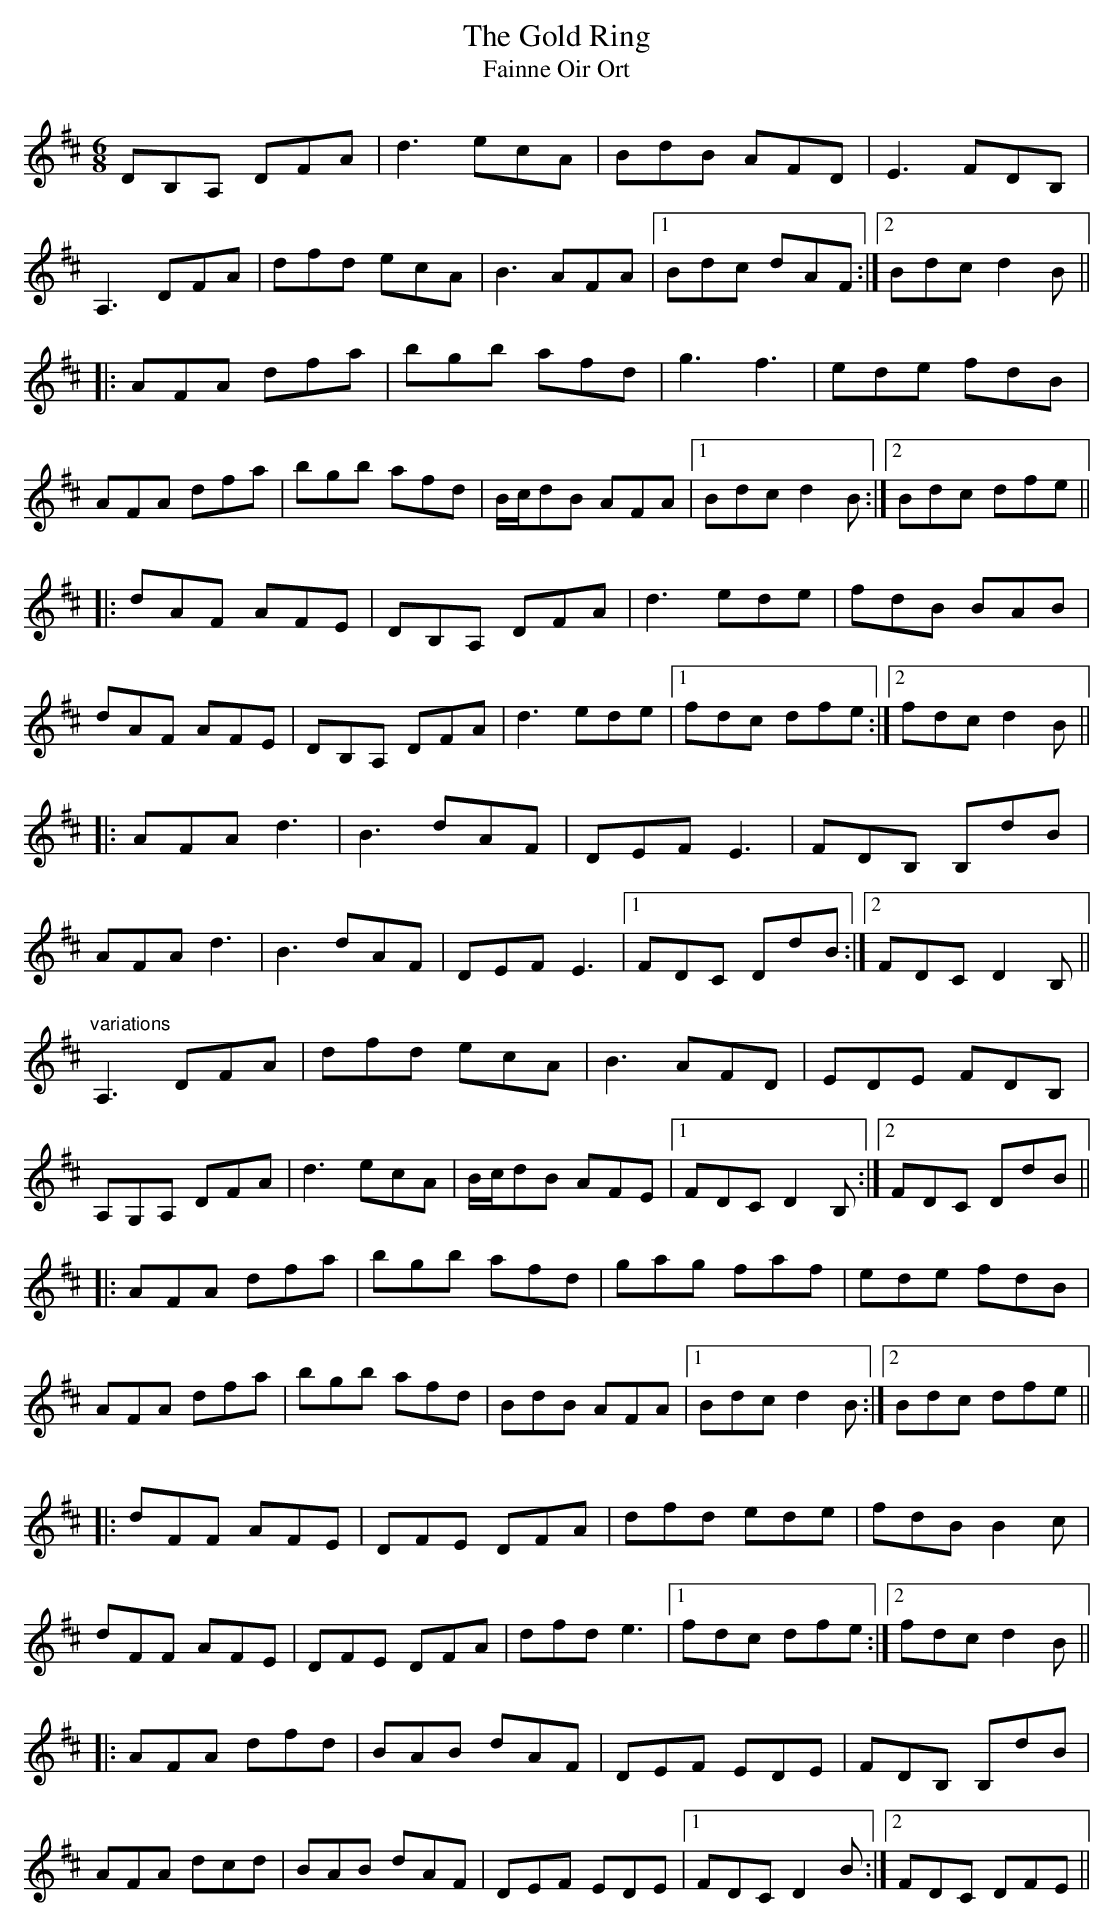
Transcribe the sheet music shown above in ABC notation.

X:1
T:Gold Ring, The
T:Fainne Oir Ort
M:6/8
K:D
DB,A, DFA|d3 ecA|BdB AFD|E3 FDB,|
A,3 DFA|dfd ecA|B3 AFA|1 Bdc dAF:|2 Bdc d2B||
|:AFA dfa|bgb afd|g3 f3|ede fdB|
AFA dfa|bgb afd|B/c/dB AFA|1 Bdc d2B:|2 Bdc dfe||
|:dAF AFE|DB,A, DFA|d3 ede|fdB BAB|
dAF AFE|DB,A, DFA|d3 ede|1 fdc dfe:|2 fdc d2B||
|:AFA d3|B3 dAF|DEF E3|FDB, B,dB|
AFA d3|B3 dAF|DEF E3|1 FDC DdB:|2 FDC D2B,||
"variations"
A,3 DFA|dfd ecA|B3 AFD|EDE FDB,|
A,G,A, DFA|d3 ecA|B/c/dB AFE|1 FDC D2B,:|2 FDC DdB||
|:AFA dfa|bgb afd|gag faf|ede fdB|
AFA dfa|bgb afd|BdB AFA|1 Bdc d2B:|2 Bdc dfe||
|:dFF AFE|DFE DFA|dfd ede|fdB B2c|
dFF AFE|DFE DFA|dfd e3|1 fdc dfe:|2 fdc d2B||
|:AFA dfd|BAB dAF|DEF EDE|FDB, B,dB|
AFA dcd|BAB dAF|DEF EDE|1 FDC D2B:|2 FDC DFE||
